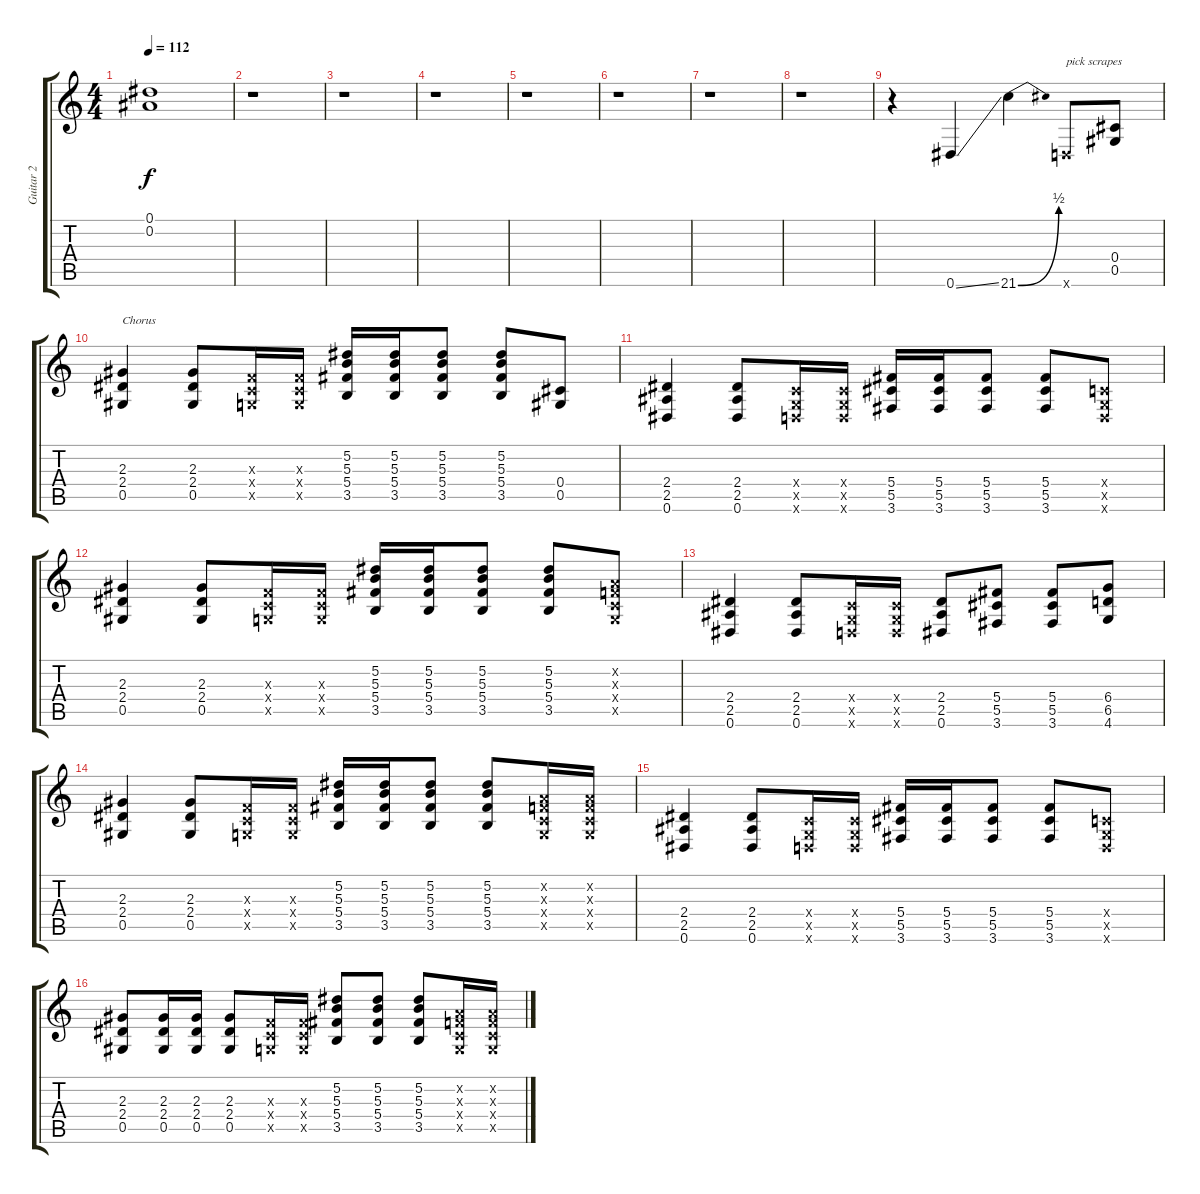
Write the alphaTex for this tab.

\track ("Guitar 2" "Guitar 2") {instrument distortionguitar}
\staff {score tabs}
\tuning (Eb4 Bb3 Gb3 Db3 Ab2 Eb2) {hide}
\ts (4 4)
\tempo 112
\clef g2
\ks c
(0.1{t} 0.2{t}).1{dy f} |
r.1 |
r.1 |
r.1 |
r.1 |
r.1 |
r.1 |
r.1 |
r.4 0.6{ss}.4 21.6{be (bend 0 0 60 2)}.4 -1.6{x}.8{txt "pick scrapes"} (0.4 0.5).8 |
(2.3 2.4 0.5).4{txt "Chorus"} (2.3 2.4 0.5).8 (-1.3{x} -1.4{x} -1.5{x}).16 (-1.3{x} -1.4{x} -1.5{x}).16 (5.2 5.3 5.4 3.5).16 (5.2 5.3 5.4 3.5).16 (5.2 5.3 5.4 3.5).8 (5.2 5.3 5.4 3.5).8 (0.4 0.5).8 |
(2.4 2.5 0.6).4 (2.4 2.5 0.6).8 (-1.4{x} -1.5{x} -1.6{x}).16 (-1.4{x} -1.5{x} -1.6{x}).16 (5.4 5.5 3.6).16 (5.4 5.5 3.6).16 (5.4 5.5 3.6).8 (5.4 5.5 3.6).8 (-1.4{x} -1.5{x} -1.6{x}).8 |
(2.3 2.4 0.5).4 (2.3 2.4 0.5).8 (-1.3{x} -1.4{x} -1.5{x}).16 (-1.3{x} -1.4{x} -1.5{x}).16 (5.2 5.3 5.4 3.5).16 (5.2 5.3 5.4 3.5).16 (5.2 5.3 5.4 3.5).8 (5.2 5.3 5.4 3.5).8 (-1.2{x} -1.3{x} -1.4{x} -1.5{x}).8 |
(2.4 2.5 0.6).4 (2.4 2.5 0.6).8 (-1.4{x} -1.5{x} -1.6{x}).16 (-1.4{x} -1.5{x} -1.6{x}).16 (2.4 2.5 0.6).8 (5.4 5.5 3.6).8 (5.4 5.5 3.6).8 (6.4 6.5 4.6).8 |
(2.3 2.4 0.5).4 (2.3 2.4 0.5).8 (-1.3{x} -1.4{x} -1.5{x}).16 (-1.3{x} -1.4{x} -1.5{x}).16 (5.2 5.3 5.4 3.5).16 (5.2 5.3 5.4 3.5).16 (5.2 5.3 5.4 3.5).8 (5.2 5.3 5.4 3.5).8 (-1.2{x} -1.3{x} -1.4{x} -1.5{x}).16 (-1.2{x} -1.3{x} -1.4{x} -1.5{x}).16 |
(2.4 2.5 0.6).4 (2.4 2.5 0.6).8 (-1.4{x} -1.5{x} -1.6{x}).16 (-1.4{x} -1.5{x} -1.6{x}).16 (5.4 5.5 3.6).16 (5.4 5.5 3.6).16 (5.4 5.5 3.6).8 (5.4 5.5 3.6).8 (-1.4{x} -1.5{x} -1.6{x}).8 |
(2.3 2.4 0.5).8 (2.3 2.4 0.5).16 (2.3 2.4 0.5).16 (2.3 2.4 0.5).8 (-1.3{x} -1.4{x} -1.5{x}).16 (-1.3{x} -1.4{x} -1.5{x}).16 (5.2 5.3 5.4 3.5).8 (5.2 5.3 5.4 3.5).8 (5.2 5.3 5.4 3.5).8 (-1.2{x} -1.3{x} -1.4{x} -1.5{x}).16 (-1.2{x} -1.3{x} -1.4{x} -1.5{x}).16
